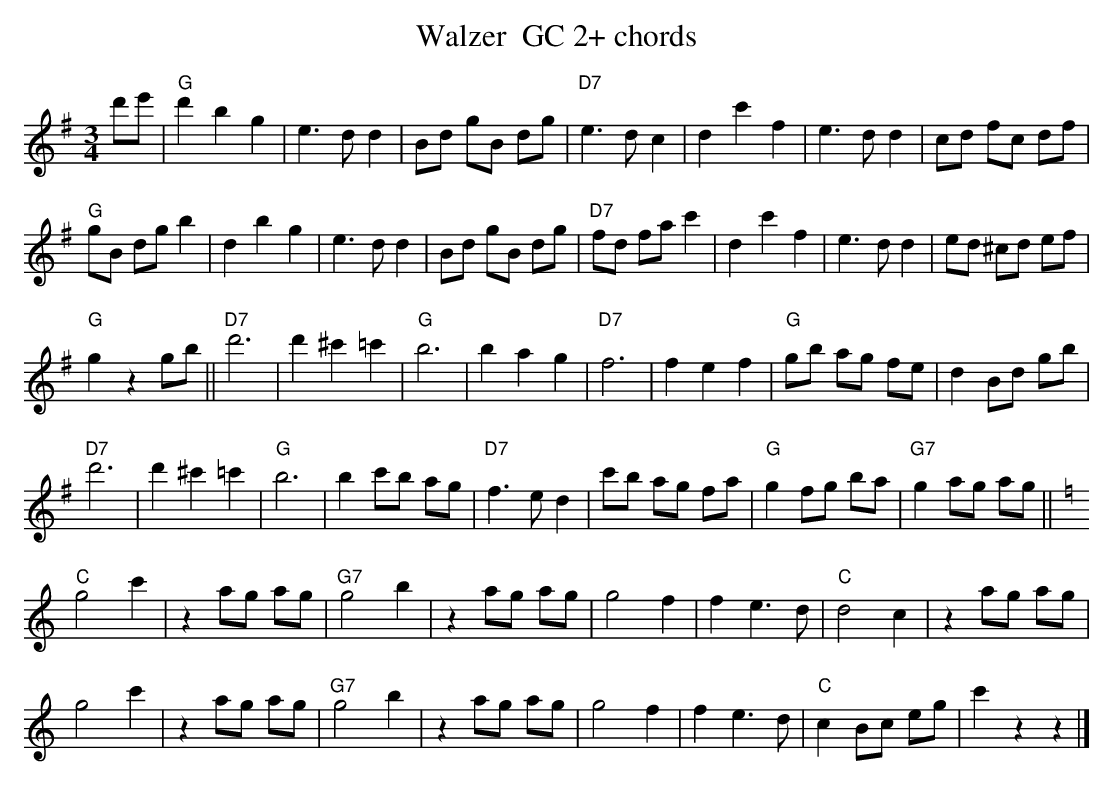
X:1
T:Walzer  GC 2+ chords
M:3/4
L:1/8
K:Gmaj%%MIDI gchordon
d'e' | "G"d'2b2g2 | e3dd2 | Bd gB dg | "D7"e3dc2 | d2c'2f2 | e3dd2 | cd fc df |
"G"gB dgb2 | d2b2g2 | e3dd2 | Bd gB dg | "D7"fd fac'2 | d2c'2f2 | e3dd2 | ed ^cd ef |
"G"g2z2gb ||"D7"d'6 | d'2^c'2=c'2 | "G"b6 | b2a2g2 | "D7"f6 | f2e2f2 | "G"gb ag fe | d2Bd gb |
"D7"d'6 | d'2^c'2=c'2 | "G"b6 | b2 c'b ag | "D7"f3ed2 | c'b ag fa | "G"g2 fg ba | "G7"g2ag ag || [K:Cmaj]
"C"g4c'2 | z2ag ag | "G7"g4b2 | z2ag ag | g4f2 | f2e3d | "C"d4c2 | z2ag ag |
g4c'2 | z2ag ag | "G7"g4b2 | z2ag ag | g4f2 | f2e3d | "C"c2Bc eg | c'2z2z2 |]
